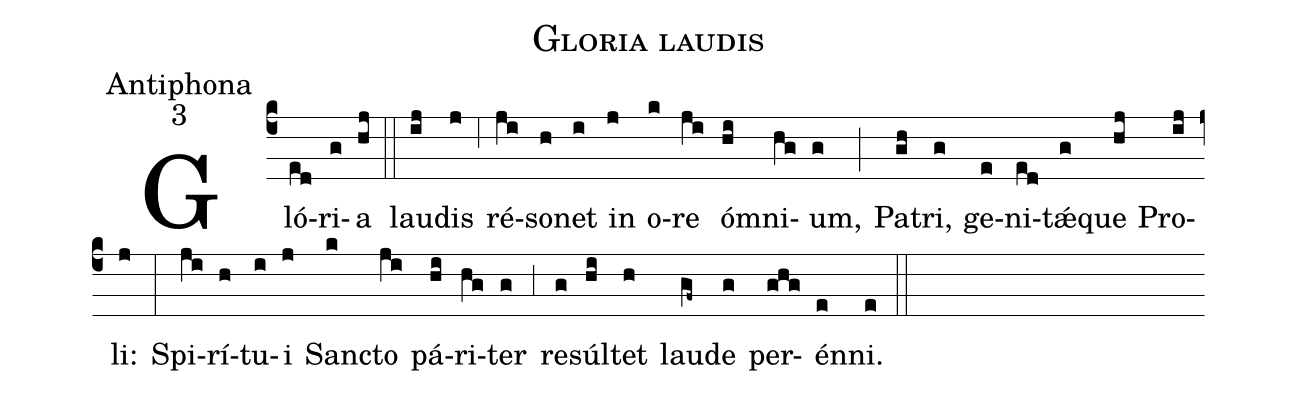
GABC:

name:Gloria laudis;
office-part:Antiphona;
mode:3;
%%
(c4) Gló(ed)ri(g)a(hj) (::)
lau(ij)dis(j) (,6) ré(ji)so(h)net(i) in(j) o(k)re(ji) óm(hi)ni(hg)um,(g) (;) Pa(gh)tri,(g) ge(e)ni(ed)t{<sp>'ae</sp>}(g)que(hj) Pro(ij)li:(j) (:)
Spi(ji)rí(h)tu(i)i(j) San(k)cto(ji) pá(hi)ri(hg)ter(g) (,3) re(g)súl(hi)tet(h) lau(gf~)de(g) per(ghg)én(e)ni.(e) (::)
